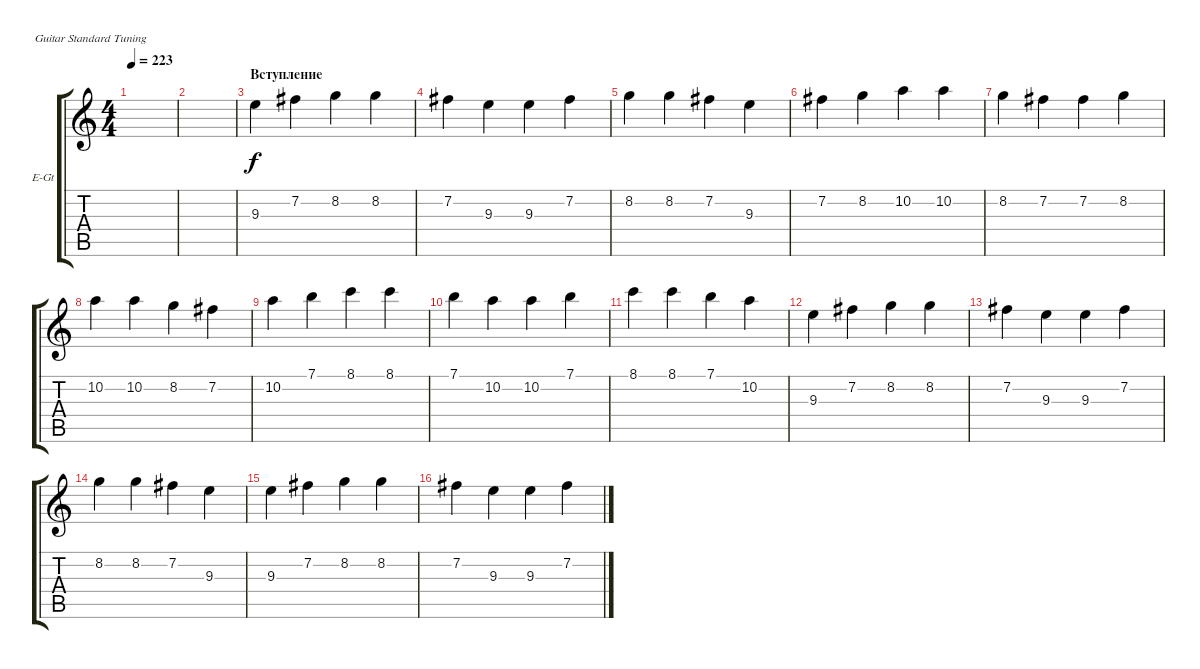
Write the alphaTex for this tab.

\defaultSystemsLayout 4
\bracketExtendMode groupsimilarinstruments
\firstSystemTrackNameOrientation horizontal
\otherSystemsTrackNameOrientation horizontal
\track ("Electric Guitar" "E-Gt") {instrument electricguitarclean}
\staff {score tabs}
\tuning (E4 B3 G3 D3 A2 E2)
\ts (4 4)
\tempo 223
\clef g2
\scale
0.487395
\ks c
|
\scale
0.256303 |
\section ("" "Вступление")
\scale
0.256303 9.3.4 7.2.4 8.2.4 8.2.4 |
\scale
0.333333 7.2.4 9.3.4 9.3.4 7.2.4 |
\scale
0.333333 8.2.4 8.2.4 7.2.4 9.3.4 |
\scale
0.333333 7.2.4 8.2.4 10.2.4 10.2.4 |
\scale
0.333333 8.2.4 7.2.4 7.2.4 8.2.4 |
\scale
0.333333 10.2.4 10.2.4 8.2.4 7.2.4 |
\scale
0.333333 10.2.4 7.1.4 8.1.4 8.1.4 |
\scale
0.333333 7.1.4 10.2.4 10.2.4 7.1.4 |
\scale
0.333333 8.1.4 8.1.4 7.1.4 10.2.4 |
\scale
0.333333 9.3.4 7.2.4 8.2.4 8.2.4 |
\scale
0.333333 7.2.4 9.3.4 9.3.4 7.2.4 |
\scale
0.333333 8.2.4 8.2.4 7.2.4 9.3.4 |
\scale
0.333333 9.3.4 7.2.4 8.2.4 8.2.4 |
\scale
0.333333 7.2.4 9.3.4 9.3.4 7.2.4
